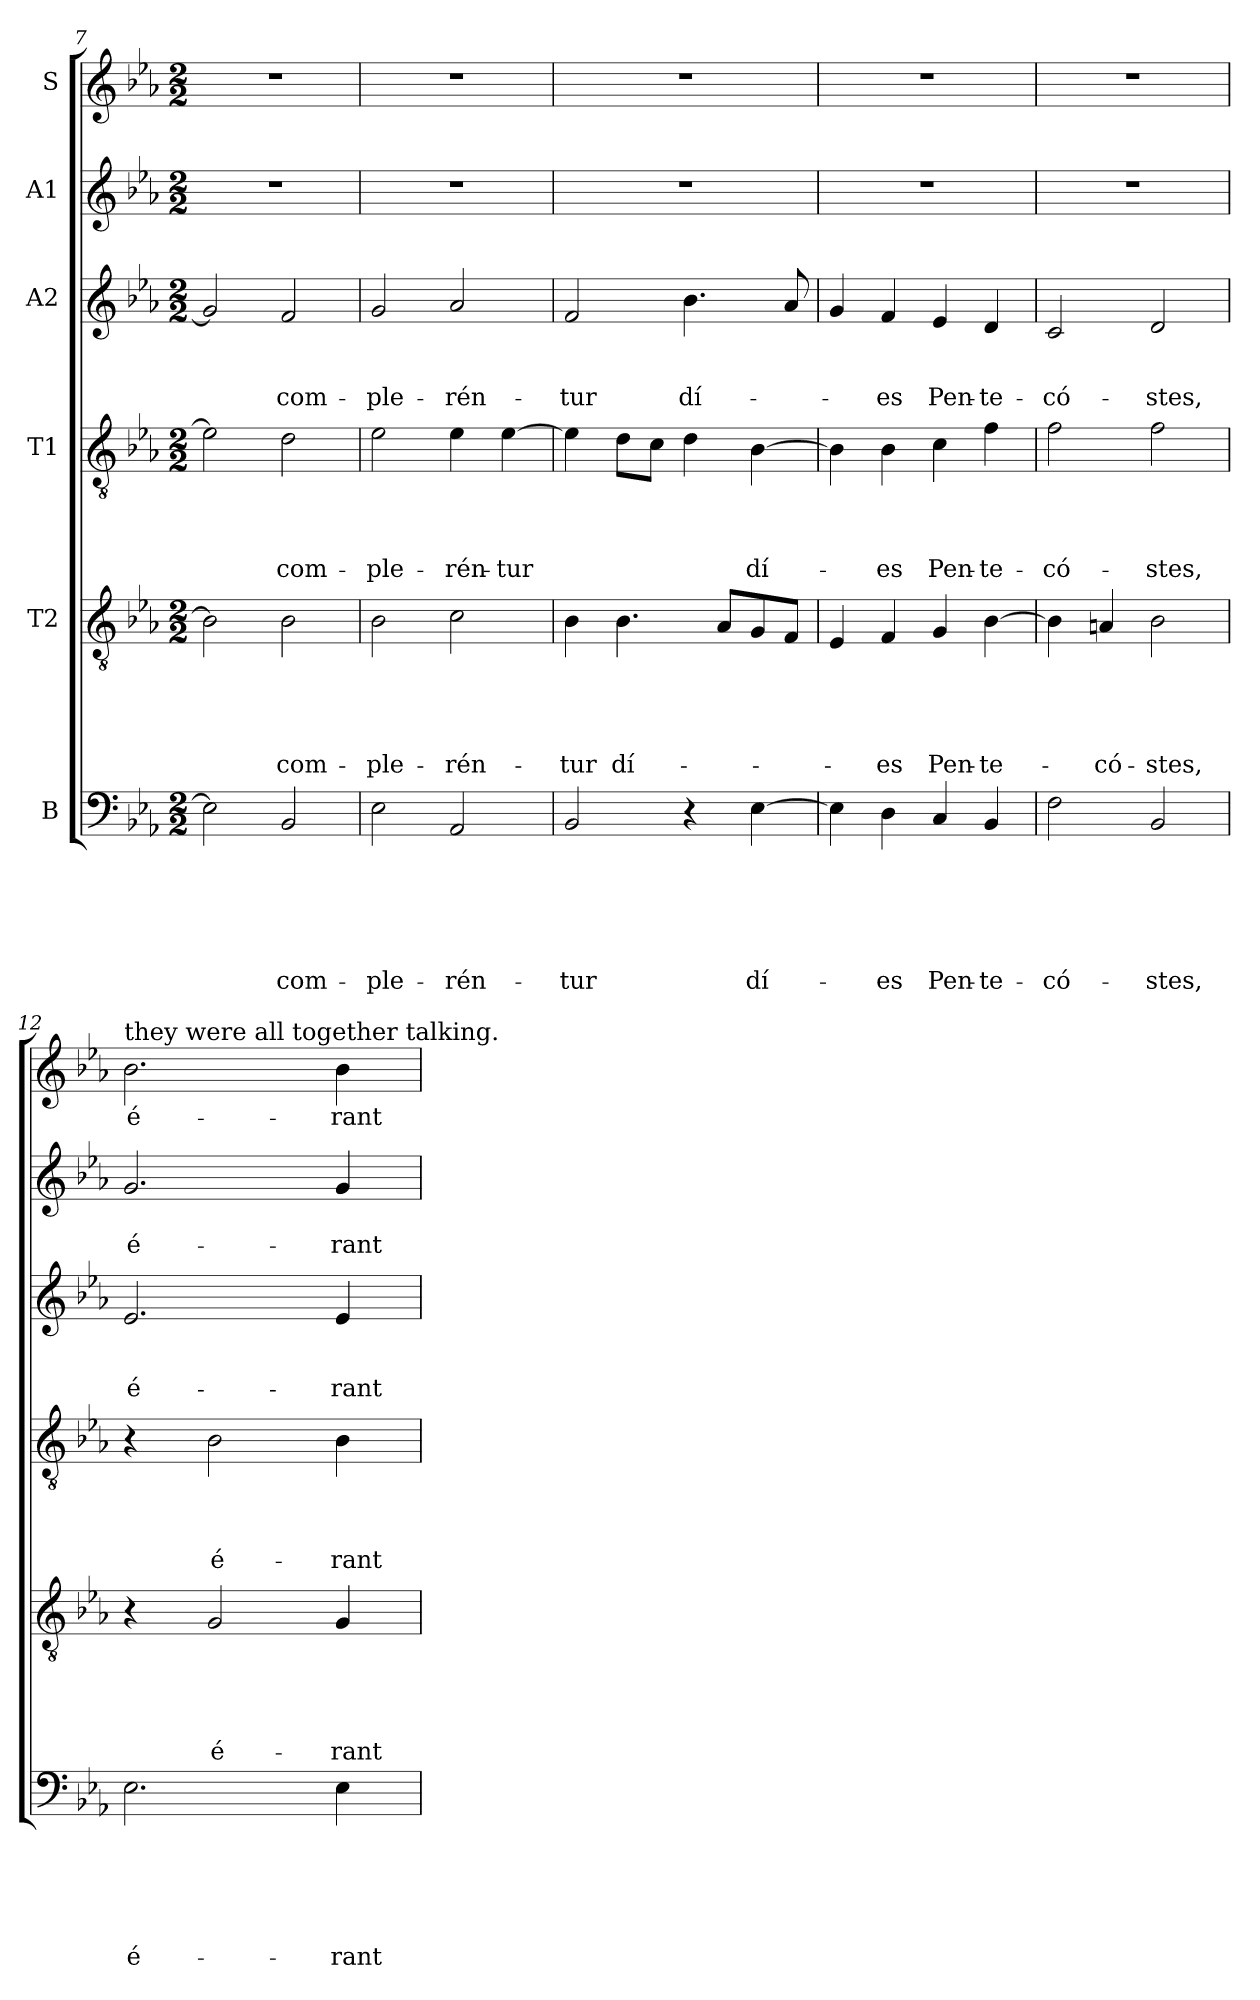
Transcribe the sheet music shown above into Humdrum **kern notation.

**kern	**text	**text	**text	**text	**text	**text	**kern	**text	**text	**text	**text	**text	**kern	**text	**text	**text	**text	**kern	**text	**text	**text	**kern	**text	**text	**kern	**text
*part6	*part6	*part6	*part6	*part6	*part6	*part6	*part5	*part5	*part5	*part5	*part5	*part5	*part4	*part4	*part4	*part4	*part4	*part3	*part3	*part3	*part3	*part2	*part2	*part2	*part1	*part1
*staff6	*staff6	*staff6	*staff6	*staff6	*staff6	*staff6	*staff5	*staff5	*staff5	*staff5	*staff5	*staff5	*staff4	*staff4	*staff4	*staff4	*staff4	*staff3	*staff3	*staff3	*staff3	*staff2	*staff2	*staff2	*staff1	*staff1
*I"B	*	*	*	*	*	*	*I"T2	*	*	*	*	*	*I"T1	*	*	*	*	*I"A2	*	*	*	*I"A1	*	*	*I"S	*
!!LO:PB:g=z
*clefF4	*	*	*	*	*	*	*clefGv2	*	*	*	*	*	*clefGv2	*	*	*	*	*clefG2	*	*	*	*clefG2	*	*	*clefG2	*
*k[b-e-a-]	*	*	*	*	*	*	*k[b-e-a-]	*	*	*	*	*	*k[b-e-a-]	*	*	*	*	*k[b-e-a-]	*	*	*	*k[b-e-a-]	*	*	*k[b-e-a-]	*
*E-:	*	*	*	*	*	*	*E-:	*	*	*	*	*	*E-:	*	*	*	*	*E-:	*	*	*	*E-:	*	*	*E-:	*
*M2/2	*	*	*	*	*	*	*M2/2	*	*	*	*	*	*M2/2	*	*	*	*	*M2/2	*	*	*	*M2/2	*	*	*M2/2	*
=7	=7	=7	=7	=7	=7	=7	=7	=7	=7	=7	=7	=7	=7	=7	=7	=7	=7	=7	=7	=7	=7	=7	=7	=7	=7	=7
2E-\]	.	.	.	.	.	.	2B-\]	.	.	.	.	.	2e-\]	.	.	.	.	2g/]	.	.	.	1r	.	.	1r	.
!	!	!	!	!	!	!LO:LY:b	!	!	!	!	!	!LO:LY:b	!	!	!	!	!LO:LY:b	!	!	!	!LO:LY:b	!	!	!	!	!
2BB-/	.	.	.	.	.	com-	2B-\	.	.	.	.	com-	2d\	.	.	.	com-	2f/	.	.	com-	.	.	.	.	.
=8	=8	=8	=8	=8	=8	=8	=8	=8	=8	=8	=8	=8	=8	=8	=8	=8	=8	=8	=8	=8	=8	=8	=8	=8	=8	=8
!	!	!	!	!	!	!LO:LY:b	!	!	!	!	!	!LO:LY:b	!	!	!	!	!LO:LY:b	!	!	!	!LO:LY:b	!	!	!	!	!
2E-\	.	.	.	.	.	-ple-	2B-\	.	.	.	.	-ple-	2e-\	.	.	.	-ple-	2g/	.	.	-ple-	1r	.	.	1r	.
!	!	!	!	!	!	!LO:LY:b	!	!	!	!	!	!LO:LY:b	!	!	!	!	!LO:LY:b	!	!	!	!LO:LY:b	!	!	!	!	!
2AA-/	.	.	.	.	.	-rén-	2c\	.	.	.	.	-rén-	4e-\	.	.	.	-rén-	2a-/	.	.	-rén-	.	.	.	.	.
!	!	!	!	!	!	!	!	!	!	!	!	!	!	!	!	!	!LO:LY:b	!	!	!	!	!	!	!	!	!
.	.	.	.	.	.	.	.	.	.	.	.	.	[4e-\	.	.	.	-tur	.	.	.	.	.	.	.	.	.
=9	=9	=9	=9	=9	=9	=9	=9	=9	=9	=9	=9	=9	=9	=9	=9	=9	=9	=9	=9	=9	=9	=9	=9	=9	=9	=9
!	!	!	!	!	!	!LO:LY:b	!	!	!	!	!	!LO:LY:b	!	!	!	!	!	!	!	!	!LO:LY:b	!	!	!	!	!
2BB-/	.	.	.	.	.	-tur	4B-\	.	.	.	.	-tur	4e-\]	.	.	.	.	2f/	.	.	-tur	1r	.	.	1r	.
!	!	!	!	!	!	!	!	!	!	!	!	!LO:LY:b	!	!	!	!	!	!	!	!	!	!	!	!	!	!
.	.	.	.	.	.	.	4.B-\	.	.	.	.	dí-	8d\L	.	.	.	.	.	.	.	.	.	.	.	.	.
.	.	.	.	.	.	.	.	.	.	.	.	.	8c\J	.	.	.	.	.	.	.	.	.	.	.	.	.
!	!	!	!	!	!	!	!	!	!	!	!	!	!	!	!	!	!	!	!	!	!LO:LY:b	!	!	!	!	!
4r	.	.	.	.	.	.	.	.	.	.	.	.	4d\	.	.	.	.	4.b-\	.	.	dí-	.	.	.	.	.
.	.	.	.	.	.	.	8A-/L	.	.	.	.	.	.	.	.	.	.	.	.	.	.	.	.	.	.	.
!	!	!	!	!	!	!LO:LY:b	!	!	!	!	!	!	!	!	!	!	!LO:LY:b	!	!	!	!	!	!	!	!	!
[4E-\	.	.	.	.	.	dí-	8G/	.	.	.	.	.	[4B-\	.	.	.	dí-	.	.	.	.	.	.	.	.	.
.	.	.	.	.	.	.	8F/J	.	.	.	.	.	.	.	.	.	.	8a-/	.	.	.	.	.	.	.	.
=10	=10	=10	=10	=10	=10	=10	=10	=10	=10	=10	=10	=10	=10	=10	=10	=10	=10	=10	=10	=10	=10	=10	=10	=10	=10	=10
4E-\]	.	.	.	.	.	.	4E-/	.	.	.	.	.	4B-\]	.	.	.	.	4g/	.	.	.	1r	.	.	1r	.
!	!	!	!	!	!	!LO:LY:b	!	!	!	!	!	!LO:LY:b	!	!	!	!	!LO:LY:b	!	!	!	!LO:LY:b	!	!	!	!	!
4D\	.	.	.	.	.	-es	4F/	.	.	.	.	-es	4B-\	.	.	.	-es	4f/	.	.	-es	.	.	.	.	.
!	!	!	!	!	!	!LO:LY:b	!	!	!	!	!	!LO:LY:b	!	!	!	!	!LO:LY:b	!	!	!	!LO:LY:b	!	!	!	!	!
4C/	.	.	.	.	.	Pen-	4G/	.	.	.	.	Pen-	4c\	.	.	.	Pen-	4e-/	.	.	Pen-	.	.	.	.	.
!	!	!	!	!	!	!LO:LY:b	!	!	!	!	!	!LO:LY:b	!	!	!	!	!LO:LY:b	!	!	!	!LO:LY:b	!	!	!	!	!
4BB-/	.	.	.	.	.	-te-	[4B-\	.	.	.	.	-te-	4f\	.	.	.	-te-	4d/	.	.	-te-	.	.	.	.	.
=11	=11	=11	=11	=11	=11	=11	=11	=11	=11	=11	=11	=11	=11	=11	=11	=11	=11	=11	=11	=11	=11	=11	=11	=11	=11	=11
!	!	!	!	!	!	!LO:LY:b	!	!	!	!	!	!	!	!	!	!	!LO:LY:b	!	!	!	!LO:LY:b	!	!	!	!	!
2F\	.	.	.	.	.	-có-	4B-\]	.	.	.	.	.	2f\	.	.	.	-có-	2c/	.	.	-có-	1r	.	.	1r	.
!	!	!	!	!	!	!	!	!	!	!	!	!LO:LY:b	!	!	!	!	!	!	!	!	!	!	!	!	!	!
.	.	.	.	.	.	.	4Ani/	.	.	.	.	-có-	.	.	.	.	.	.	.	.	.	.	.	.	.	.
!	!	!	!	!	!	!LO:LY:b	!	!	!	!	!	!LO:LY:b	!	!	!	!	!LO:LY:b	!	!	!	!LO:LY:b	!	!	!	!	!
2BB-/	.	.	.	.	.	-stes,	2B-\	.	.	.	.	-stes,	2f\	.	.	.	-stes,	2d/	.	.	-stes,	.	.	.	.	.
=12	=12	=12	=12	=12	=12	=12	=12	=12	=12	=12	=12	=12	=12	=12	=12	=12	=12	=12	=12	=12	=12	=12	=12	=12	=12	=12
!	!	!	!	!	!	!	!	!	!	!	!	!	!	!	!	!	!	!	!	!	!	!	!	!	!LO:TX:a:t=they were all together talking.	!
!	!	!	!	!	!	!LO:LY:b	!	!	!	!	!	!	!	!	!	!	!	!	!	!	!LO:LY:b	!	!	!LO:LY:b	!	!LO:LY:b
2.E-\	.	.	.	.	.	é-	4r	.	.	.	.	.	4r	.	.	.	.	2.e-/	.	.	é-	2.g/	.	é-	2.b-\	é-
!	!	!	!	!	!	!	!	!	!	!	!	!LO:LY:b	!	!	!	!	!LO:LY:b	!	!	!	!	!	!	!	!	!
.	.	.	.	.	.	.	2G/	.	.	.	.	é-	2B-\	.	.	.	é-	.	.	.	.	.	.	.	.	.
!	!	!	!	!	!	!LO:LY:b	!	!	!	!	!	!LO:LY:b	!	!	!	!	!LO:LY:b	!	!	!	!LO:LY:b	!	!	!LO:LY:b	!	!LO:LY:b
4E-\	.	.	.	.	.	-rant	4G/	.	.	.	.	-rant	4B-\	.	.	.	-rant	4e-/	.	.	-rant	4g/	.	-rant	4b-\	-rant
=	=	=	=	=	=	=	=	=	=	=	=	=	=	=	=	=	=	=	=	=	=	=	=	=	=	=
*-	*-	*-	*-	*-	*-	*-	*-	*-	*-	*-	*-	*-	*-	*-	*-	*-	*-	*-	*-	*-	*-	*-	*-	*-	*-	*-
